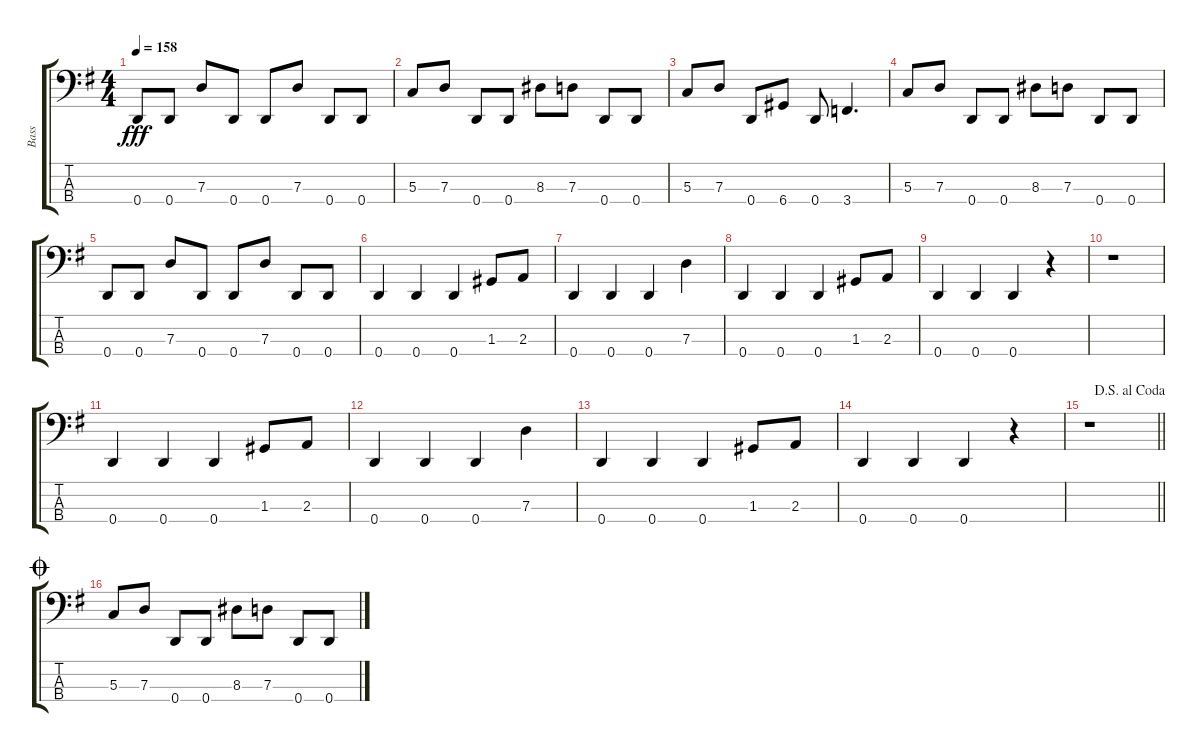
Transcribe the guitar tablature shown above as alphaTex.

\track ("Bass" "Bass") {instrument electricbasspick}
\staff {score tabs}
\tuning (F2 C2 G1 D1) {hide}
\ts (4 4)
\tempo 158
\clef f4
\ks g
0.4.8{dy fff} 0.4.8 7.3.8 0.4.8 0.4.8 7.3.8 0.4.8 0.4.8 |
5.3.8 7.3.8 0.4.8 0.4.8 8.3.8 7.3.8 0.4.8 0.4.8 |
5.3.8 7.3.8 0.4.8 6.4.8 0.4.8 3.4.4{d} |
5.3.8 7.3.8 0.4.8 0.4.8 8.3.8 7.3.8 0.4.8 0.4.8 |
0.4.8 0.4.8 7.3.8 0.4.8 0.4.8 7.3.8 0.4.8 0.4.8 |
0.4.4 0.4.4 0.4.4 1.3.8 2.3.8 |
0.4.4 0.4.4 0.4.4 7.3.4 |
0.4.4 0.4.4 0.4.4 1.3.8 2.3.8 |
0.4.4 0.4.4 0.4.4 r.4 |
r.1 |
0.4.4 0.4.4 0.4.4 1.3.8 2.3.8 |
0.4.4 0.4.4 0.4.4 7.3.4 |
0.4.4 0.4.4 0.4.4 1.3.8 2.3.8 |
0.4.4 0.4.4 0.4.4 r.4 |
\jump dalsegnoalcoda
\barLineRight lightlight
r.1 |
\jump coda
5.3.8 7.3.8 0.4.8 0.4.8 8.3.8 7.3.8 0.4.8 0.4.8
